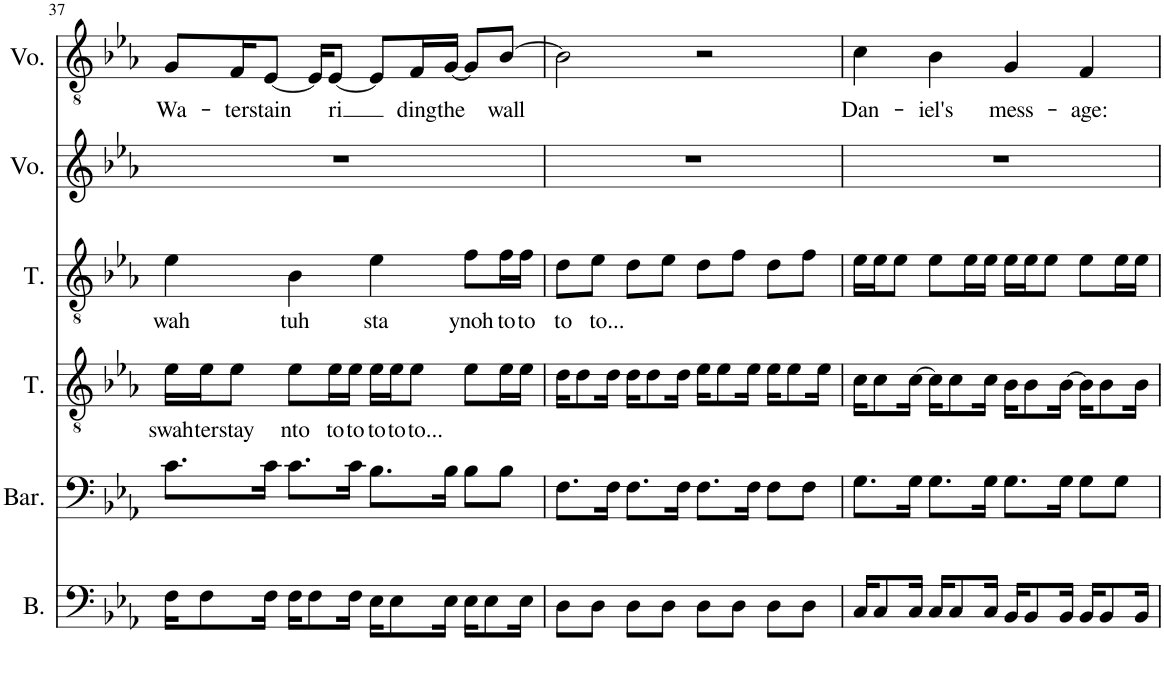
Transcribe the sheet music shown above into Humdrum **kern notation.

**kern	**kern	**kern	**text	**kern	**text	**kern	**kern	**text
*part6	*part5	*part4	*part4	*part3	*part3	*part2	*part1	*part1
*staff6	*staff5	*staff4	*staff4	*staff3	*staff3	*staff2	*staff1	*staff1
*I"Bass	*I"Baritone	*I"Tenor	*	*I"Tenor	*	*I"Voice	*I"Voice	*
*I'B.	*I'Bar.	*I'T.	*	*I'T.	*	*I'Vo.	*I'Vo.	*
!!LO:PB:g=z
*clefF4	*clefF4	*clefGv2	*	*clefGv2	*	*clefG2	*clefGv2	*
*k[b-e-a-]	*k[b-e-a-]	*k[b-e-a-]	*	*k[b-e-a-]	*	*k[b-e-a-]	*k[b-e-a-]	*
*M4/4	*M4/4	*M4/4	*	*M4/4	*	*M4/4	*M4/4	*
=37	=37	=37	=37	=37	=37	=37	=37	=37
!	!	!	!LO:LY:b	!	!LO:LY:b	!	!	!LO:LY:b
16F\KL	8.c\L	16e-\LL	swah	4e-\	wah	1r	8G/L	Wa-
!	!	!	!LO:LY:b	!	!	!	!	!
8F\	.	16e-\J	ter	.	.	.	.	.
!	!	!	!LO:LY:b	!	!	!	!	!LO:LY:b
.	.	8e-\J	stay	.	.	.	16F/K	-ter
!	!	!	!	!	!	!	!	!LO:LY:b
16F\Jk	16c\Jk	.	.	.	.	.	[8E-/J	stain
!	!	!	!LO:LY:b	!	!LO:LY:b	!	!	!
16F\KL	8.c\L	8e-\L	nto	4B-\	tuh	.	.	.
8F\	.	.	.	.	.	.	16E-/KL]	.
!	!	!	!LO:LY:b	!	!	!	!	!LO:LY:b
.	.	16e-\L	to	.	.	.	[8E-/J	-ri
!	!	!	!LO:LY:b	!	!	!	!	!
16F\Jk	16c\Jk	16e-\JJ	to	.	.	.	.	.
!	!	!	!LO:LY:b	!	!LO:LY:b	!	!	!
16E-\KL	8.B-\L	16e-\LL	to	4e-\	sta	.	8E-/L]	.
!	!	!	!LO:LY:b	!	!	!	!	!
8E-\	.	16e-\J	to	.	.	.	.	.
!	!	!	!LO:LY:b	!	!	!	!	!LO:LY:b
.	.	8e-\J	to...	.	.	.	16F/L	ding
!	!	!	!	!	!	!	!	!LO:LY:b
16E-\Jk	16B-\Jk	.	.	.	.	.	[16G/JJ	the
!	!	!	!	!	!LO:LY:b	!	!	!
16E-\KL	8B-\L	8e-\L	.	8f\L	ynoh	.	8G/L]	.
8E-\	.	.	.	.	.	.	.	.
!	!	!	!	!	!LO:LY:b	!	!	!LO:LY:b
.	8B-\J	16e-\L	.	16f\L	to	.	[8B-/J	wall
!	!	!	!	!	!LO:LY:b	!	!	!
16E-\Jk	.	16e-\JJ	.	16f\JJ	to	.	.	.
=38	=38	=38	=38	=38	=38	=38	=38	=38
!	!	!	!	!	!LO:LY:b	!	!	!
8D\L	8.F\L	16d\KL	.	8d\L	to	1r	2B-\]	.
.	.	8d\	.	.	.	.	.	.
!	!	!	!	!	!LO:LY:b	!	!	!
8D\J	.	.	.	8e-\J	to...	.	.	.
.	16F\Jk	16d\Jk	.	.	.	.	.	.
8D\L	8.F\L	16d\KL	.	8d\L	.	.	.	.
.	.	8d\	.	.	.	.	.	.
8D\J	.	.	.	8e-\J	.	.	.	.
.	16F\Jk	16d\Jk	.	.	.	.	.	.
8D\L	8.F\L	16e-\KL	.	8d\L	.	.	2r	.
.	.	8e-\	.	.	.	.	.	.
8D\J	.	.	.	8f\J	.	.	.	.
.	16F\Jk	16e-\Jk	.	.	.	.	.	.
8D\L	8F\L	16e-\KL	.	8d\L	.	.	.	.
.	.	8e-\	.	.	.	.	.	.
8D\J	8F\J	.	.	8f\J	.	.	.	.
.	.	16e-\Jk	.	.	.	.	.	.
=39	=39	=39	=39	=39	=39	=39	=39	=39
!	!	!	!	!	!	!	!	!LO:LY:b
16C/KL	8.G\L	16c\KL	.	16e-\LL	.	1r	4c\	Dan-
8C/	.	8c\	.	16e-\J	.	.	.	.
.	.	.	.	8e-\J	.	.	.	.
16C/Jk	16G\Jk	[16c\Jk	.	.	.	.	.	.
!	!	!	!	!	!	!	!	!LO:LY:b
16C/KL	8.G\L	16c\KL]	.	8e-\L	.	.	4B-\	-iel's
8C/	.	8c\	.	.	.	.	.	.
.	.	.	.	16e-\L	.	.	.	.
16C/Jk	16G\Jk	16c\Jk	.	16e-\JJ	.	.	.	.
!	!	!	!	!	!	!	!	!LO:LY:b
16BB-/KL	8.G\L	16B-\KL	.	16e-\LL	.	.	4G/	mess-
8BB-/	.	8B-\	.	16e-\J	.	.	.	.
.	.	.	.	8e-\J	.	.	.	.
16BB-/Jk	16G\Jk	[16B-\Jk	.	.	.	.	.	.
!	!	!	!	!	!	!	!	!LO:LY:b
16BB-/KL	8G\L	16B-\KL]	.	8e-\L	.	.	4F/	-age:
8BB-/	.	8B-\	.	.	.	.	.	.
.	8G\J	.	.	16e-\L	.	.	.	.
16BB-/Jk	.	16B-\Jk	.	16e-\JJ	.	.	.	.
=	=	=	=	=	=	=	=	=
*-	*-	*-	*-	*-	*-	*-	*-	*-
